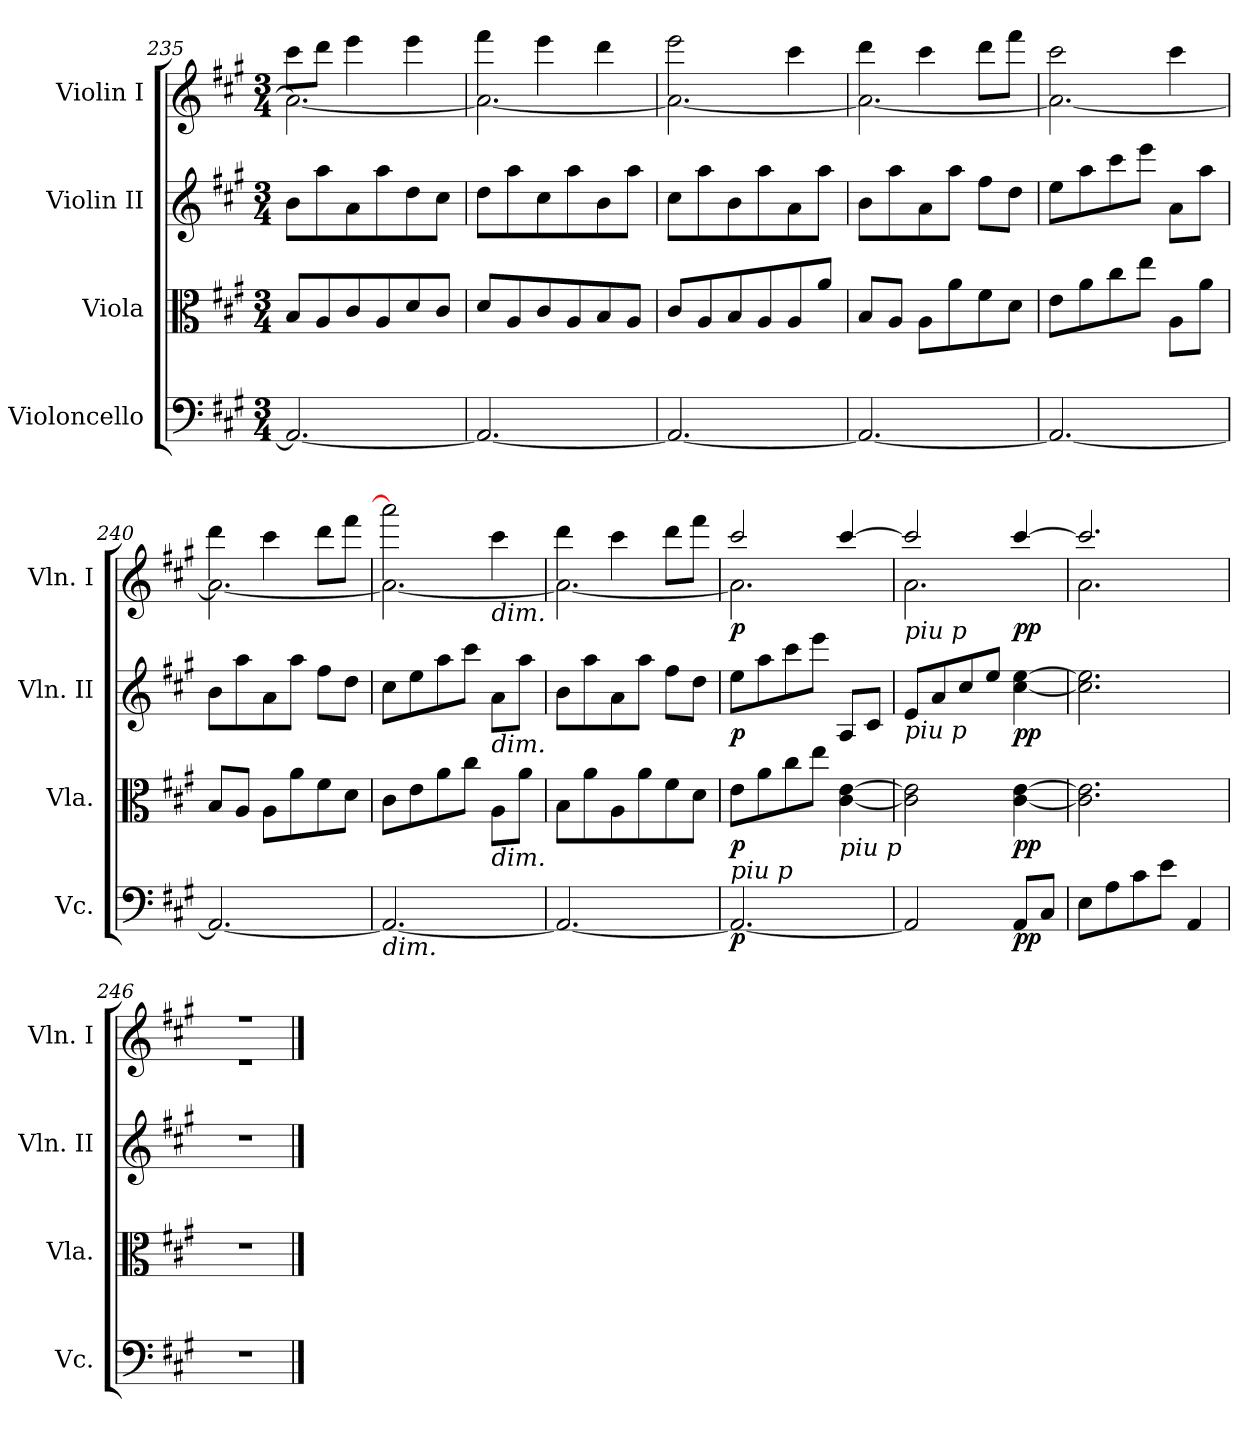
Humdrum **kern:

**kern	**dynam	**kern	**dynam	**kern	**dynam	**kern	**dynam
*part4	*part4	*part3	*part3	*part2	*part2	*part1	*part1
*staff4	*staff4	*staff3	*staff3	*staff2	*staff2	*staff1	*staff1
*I"Violoncello	*	*I"Viola	*	*I"Violin II	*	*I"Violin I	*
*I'Vc.	*	*I'Vla.	*	*I'Vln. II	*	*I'Vln. I	*
*clefF4	*	*clefC3	*	*clefG2	*	*clefG2	*
*k[f#c#g#]	*	*k[f#c#g#]	*	*k[f#c#g#]	*	*k[f#c#g#]	*
*M3/4	*	*M3/4	*	*M3/4	*	*M3/4	*
=235	=235	=235	=235	=235	=235	=235	=235
*	*	*	*	*	*	*^	*
2.AA/_	.	8B/L	.	8b\L	.	8ccc#\L	2.a\_	.
.	.	8A/	.	8aa\	.	8ddd\J	.	.
.	.	8c#/	.	8a\	.	4eee\	.	.
.	.	8A/	.	8aa\	.	.	.	.
.	.	8d/	.	8dd\	.	4eee\	.	.
.	.	8c#/J	.	8cc#\J	.	.	.	.
=236	=236	=236	=236	=236	=236	=236	=236	=236
2.AA/_	.	8d/L	.	8dd\L	.	4fff#\	2.a\_	.
.	.	8A/	.	8aa\	.	.	.	.
.	.	8c#/	.	8cc#\	.	4eee\	.	.
.	.	8A/	.	8aa\	.	.	.	.
.	.	8B/	.	8b\	.	4ddd\	.	.
.	.	8A/J	.	8aa\J	.	.	.	.
=237	=237	=237	=237	=237	=237	=237	=237	=237
2.AA/_	.	8c#/L	.	8cc#\L	.	2eee\	2.a\_	.
.	.	8A/	.	8aa\	.	.	.	.
.	.	8B/	.	8b\	.	.	.	.
.	.	8A/	.	8aa\	.	.	.	.
.	.	8A/	.	8a\	.	4ccc#\	.	.
.	.	8a/J	.	8aa\J	.	.	.	.
=238	=238	=238	=238	=238	=238	=238	=238	=238
2.AA/_	.	8B/L	.	8b\L	.	4ddd\	2.a\_	.
.	.	8A/J	.	8aa\	.	.	.	.
.	.	8A\L	.	8a\	.	4ccc#\	.	.
.	.	8a\	.	8aa\J	.	.	.	.
.	.	8f#\	.	8ff#\L	.	8ddd\L	.	.
.	.	8d\J	.	8dd\J	.	8fff#\J	.	.
=239	=239	=239	=239	=239	=239	=239	=239	=239
2.AA/_	.	8e\L	.	8ee\L	.	2ccc#\	2.a\_	.
.	.	8a\	.	8aa\	.	.	.	.
.	.	8cc#\	.	8ccc#\	.	.	.	.
.	.	8ee\J	.	8eee\J	.	.	.	.
.	.	8A\L	.	8a\L	.	4ccc#\	.	.
.	.	8a\J	.	8aa\J	.	.	.	.
!!LO:PB:g=z	!!
=240	=240	=240	=240	=240	=240	=240	=240	=240
2.AA/_	.	8B/L	.	8b\L	.	4ddd\	2.a\_	.
.	.	8A/J	.	8aa\	.	.	.	.
.	.	8A\L	.	8a\	.	4ccc#\	.	.
.	.	8a\	.	8aa\J	.	.	.	.
.	.	8f#\	.	8ff#\L	.	8ddd\L	.	.
.	.	8d\J	.	8dd\J	.	8fff#\J	.	.
=241	=241	=241	=241	=241	=241	=241	=241	=241
!LO:TX:b:i:t=dim.	!	!	!	!	!	!	!	!
2.AA/_	.	8c#\L	.	8cc#\L	.	2aaa\]	2.a\_	.
.	.	8e\	.	8ee\	.	.	.	.
.	.	8a\	.	8aa\	.	.	.	.
.	.	8cc#\J	.	8ccc#\J	.	.	.	.
!	!	!	!	!	!	!LO:TX:b:i:t=dim.	!	!
!	!	!	!	!LO:TX:b:i:t=dim.	!	!	!	!
!	!	!LO:TX:b:i:t=dim.	!	!	!	!	!	!
.	.	8A\L	.	8a\L	.	4ccc#\	.	.
.	.	8a\J	.	8aa\J	.	.	.	.
=242	=242	=242	=242	=242	=242	=242	=242	=242
2.AA/_	.	8B\L	.	8b\L	.	4ddd\	2.a\_	.
.	.	8a\	.	8aa\	.	.	.	.
.	.	8A\	.	8a\	.	4ccc#\	.	.
.	.	8a\	.	8aa\J	.	.	.	.
.	.	8f#\	.	8ff#\L	.	8ddd\L	.	.
.	.	8d\J	.	8dd\J	.	8fff#\J	.	.
!!LO:PB:g=z	!!
=243	=243	=243	=243	=243	=243	=243	=243	=243
!LO:TX:a:i:t=piu p	!	!	!	!	!	!	!	!
!	!LO:DY:b	!	!LO:DY:b	!	!LO:DY:b	!	!	!LO:DY:b
2.AA/_	p	8e\L	p	8ee\L	p	2ccc#/	2.a\]	p
.	.	8a\	.	8aa\	.	.	.	.
.	.	8cc#\	.	8ccc#\	.	.	.	.
.	.	8ee\J	.	8eee\J	.	.	.	.
!	!	!LO:TX:b:i:t=piu p	!	!	!	!	!	!
.	.	[4c#\ [4e\	.	8A/L	.	[4ccc#/	.	.
.	.	.	.	8c#/J	.	.	.	.
=244	=244	=244	=244	=244	=244	=244	=244	=244
!	!	!	!	!	!	!LO:TX:b:i:t=piu p	!	!
!	!	!	!	!LO:TX:b:i:t=piu p	!	!	!	!
2AA/]	.	2c#\] 2e\]	.	8e/L	.	2ccc#/]	2.a\	.
.	.	.	.	8a/	.	.	.	.
.	.	.	.	8cc#/	.	.	.	.
.	.	.	.	8ee/J	.	.	.	.
!	!LO:DY:b	!	!LO:DY:b	!	!LO:DY:b	!	!	!LO:DY:b
8AA/L	pp	[4c#\ [4e\	pp	[4cc#\ [4ee\	pp	[4ccc#/	.	pp
8C#/J	.	.	.	.	.	.	.	.
=245	=245	=245	=245	=245	=245	=245	=245	=245
8E\L	.	2.c#\] 2.e\]	.	2.cc#\] 2.ee\]	.	2.ccc#/]	2.a\	.
8A\	.	.	.	.	.	.	.	.
8c#\	.	.	.	.	.	.	.	.
8e\J	.	.	.	.	.	.	.	.
4AA/	.	.	.	.	.	.	.	.
=246	=246	=246	=246	=246	=246	=246	=246	=246
2.r	.	2.r	.	2.r	.	2.r	2.r	.
*	*	*	*	*	*	*v	*v	*
==	==	==	==	==	==	==	==
*-	*-	*-	*-	*-	*-	*-	*-
